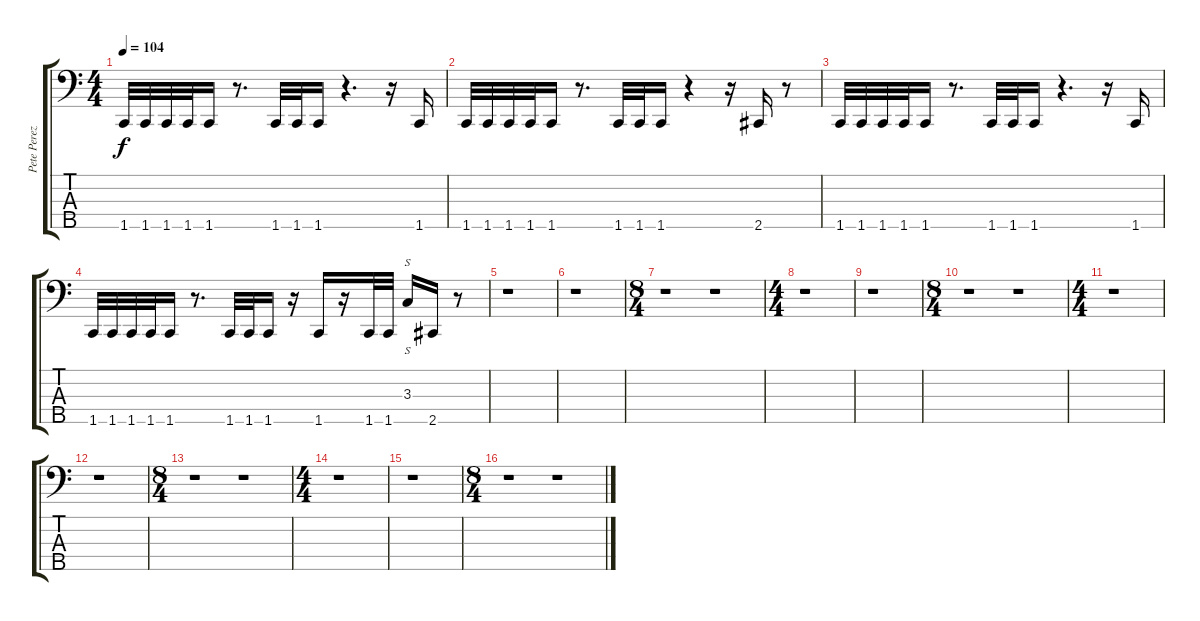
\track ("Pete Perez" "Pete Perez") {instrument electricbassfinger}
\staff {score tabs}
\tuning (G2 D2 A1 E1 B0) {hide}
\ts (4 4)
\tempo 104
\clef f4
\ks c
1.5.32{dy f} 1.5.32 1.5.32 1.5.32 1.5.16 r.8{d} 1.5.32 1.5.32 1.5.16 r.4{d} r.16 1.5.16 |
1.5.32 1.5.32 1.5.32 1.5.32 1.5.16 r.8{d} 1.5.32 1.5.32 1.5.16 r.4 r.16 2.5.16 r.8 |
1.5.32 1.5.32 1.5.32 1.5.32 1.5.16 r.8{d} 1.5.32 1.5.32 1.5.16 r.4{d} r.16 1.5.16 |
1.5.32 1.5.32 1.5.32 1.5.32 1.5.16 r.8{d} 1.5.32 1.5.32 1.5.16 r.16 1.5.16 r.16 1.5.32 1.5.32 3.3.16{s} 2.5.16 r.8 |
r.1 |
r.1 |
\ts (8 4)
r.1 r.1 |
\ts (4 4)
r.1 |
r.1 |
\ts (8 4)
r.1 r.1 |
\ts (4 4)
r.1 |
r.1 |
\ts (8 4)
r.1 r.1 |
\ts (4 4)
r.1 |
r.1 |
\ts (8 4)
r.1 r.1
